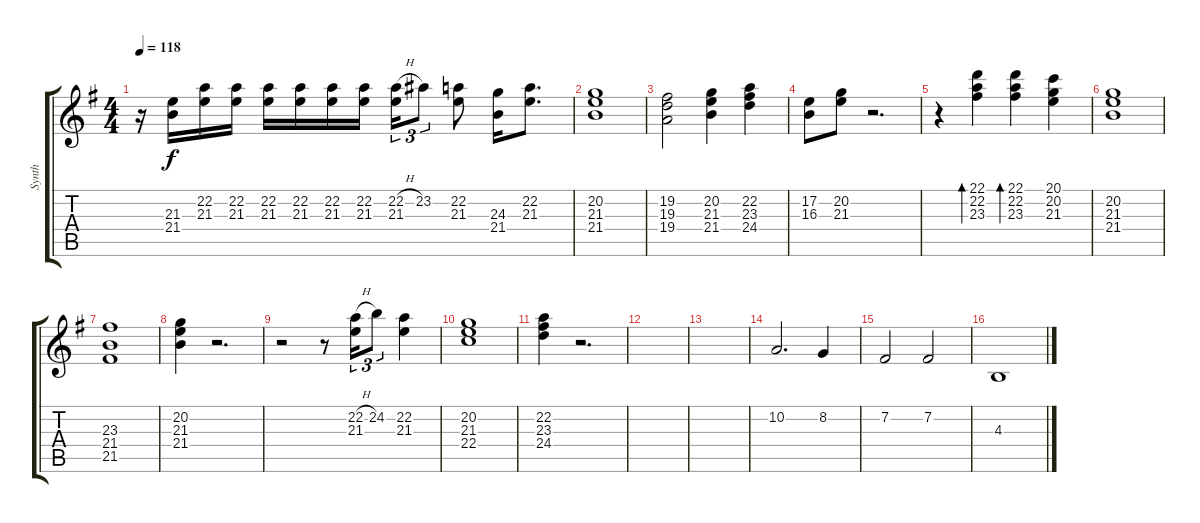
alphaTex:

\track ("Synth" "Synth") {instrument pad8sweep}
\staff {score tabs}
\tuning (E4 B3 G3 D3 A2 E2) {hide}
\ts (4 4)
\tempo 118
\clef g2
\ks eminor
r.16{dy f} (21.3 21.4).16{balance 13} (22.2 21.3).16 (22.2 21.3).16 (22.2 21.3).16 (22.2 21.3).16 (22.2 21.3).16 (22.2 21.3).16 (22.2{h} 21.3).16{tu (3 2)} 23.2.8{tu (3 2)} (22.2 21.3).8 (24.3 21.4).16 (22.2 21.3).8{d} |
(20.2 21.3 21.4).1{balance 8} |
(19.2 19.3 19.4).2 (20.2 21.3 21.4).4 (22.2 23.3 24.4).4 |
(17.2 16.3).8 (20.2 21.3).8 r.2{d} |
r.4 (22.1 22.2 23.3).4{bd 480} (22.1 22.2 23.3).4{bd 480} (20.1 20.2 21.3).4 |
(20.2 21.3 21.4).1 |
(23.3 21.4 21.5).1 |
(20.2 21.3 21.4).4 r.2{d} |
r.2 r.8 (22.2{h} 21.3).16{tu (3 2)} 24.2.8{tu (3 2)} (22.2 21.3).4 |
(20.2 21.3 22.4).1 |
(22.2 23.3 24.4).4 r.2{d} |
|
|
10.2.2{d volume 13 balance 2 instrument trombone} 8.2.4{txt ""} |
7.2.2 7.2.2 |
4.3.1
